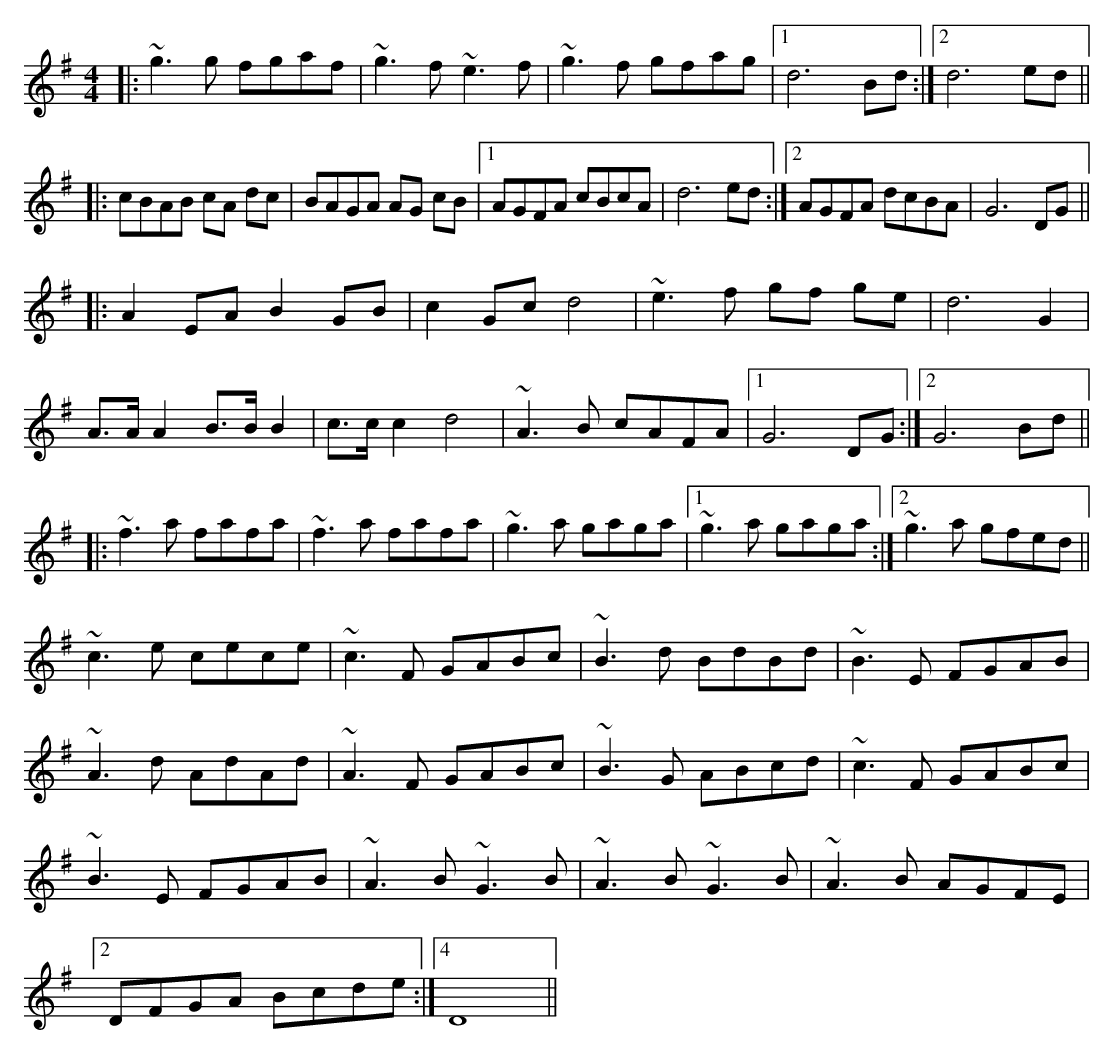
X:1
M:4/4
K:G
|:~g3g fgaf|~g3f ~e3f|~g3f gfag|1 d6 Bd:|2 d6 ed||
|:cBAB cA dc|BAGA AG cB|1 AGFA cBcA|d6 ed:|2 AGFA dcBA|G6 DG||
|:A2 EA B2 GB|c2 Gc d4|~e3f gf ge|d6 G2|
A>A A2 B>B B2|c>c c2 d4|~A3B cAFA|1 G6 DG:|2 G6 Bd||
|:~f3a fafa|~f3a fafa|~g3a gaga|1 ,3 ~g3a gaga:|2 ,4 ~g3a gfed||
~c3e cece|~c3F GABc|~B3d BdBd|~B3E FGAB|
~A3d AdAd|~A3F GABc|~B3G ABcd|~c3F GABc|
~B3E FGAB|~A3B ~G3B|~A3B ~G3B|~A3B AGFE|
[2 DFGA Bcde:|4 D8||
